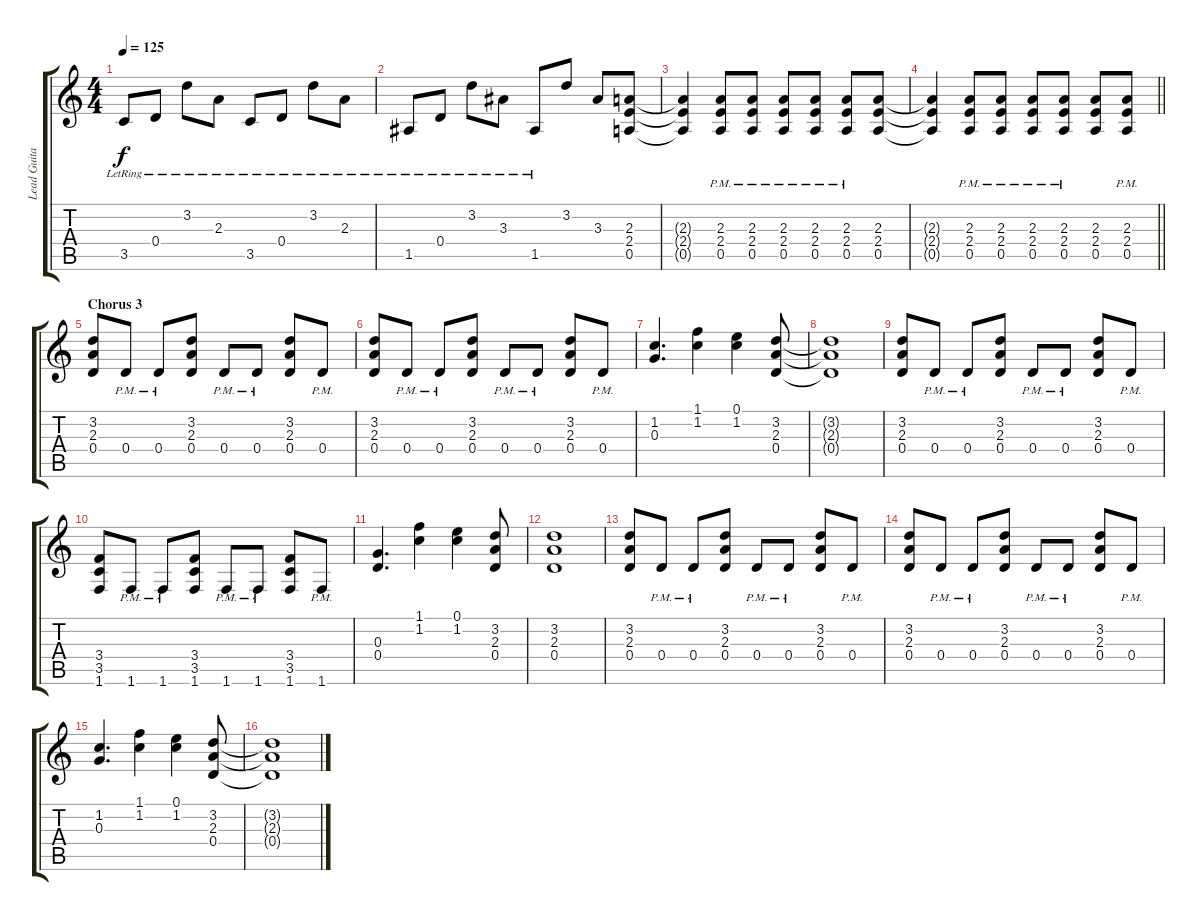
\track ("Lead Guitar 1" "Lead Guita") {instrument distortionguitar}
\staff {score tabs}
\tuning (E4 B3 G3 D3 A2 E2) {hide}
\ts (4 4)
\tempo 125
\clef g2
\ks c
3.5{lr}.8{dy f} 0.4{lr}.8 3.2{lr}.8 2.3{lr}.8 3.5{lr}.8 0.4{lr}.8 3.2{lr}.8 2.3{lr}.8 |
1.5{lr}.8 0.4{lr}.8 3.2{lr}.8 3.3{lr}.8 1.5{lr}.8 3.2.8 3.3.8 (2.3 2.4 0.5).8 |
(2.3{t} 2.4{t} 0.5{t}).4 (2.3{pm} 2.4{pm} 0.5{pm}).8 (2.3{pm} 2.4{pm} 0.5{pm}).8 (2.3{pm} 2.4{pm} 0.5{pm}).8 (2.3{pm} 2.4{pm} 0.5{pm}).8 (2.3{pm} 2.4{pm} 0.5{pm}).8 (2.3 2.4 0.5).8 |
\barLineRight lightlight
(2.3{t} 2.4{t} 0.5{t}).4 (2.3{pm} 2.4{pm} 0.5{pm}).8 (2.3{pm} 2.4{pm} 0.5{pm}).8 (2.3{pm} 2.4{pm} 0.5{pm}).8 (2.3{pm} 2.4{pm} 0.5{pm}).8 (2.3 2.4 0.5).8 (2.3{pm} 2.4{pm} 0.5{pm}).8 |
\section ("" "Chorus 3")
(3.2 2.3 0.4).8{volume 13 balance 8} 0.4{pm}.8 0.4{pm}.8 (3.2 2.3 0.4).8 0.4{pm}.8 0.4{pm}.8 (3.2 2.3 0.4).8 0.4{pm}.8 |
(3.2 2.3 0.4).8 0.4{pm}.8 0.4{pm}.8 (3.2 2.3 0.4).8 0.4{pm}.8 0.4{pm}.8 (3.2 2.3 0.4).8 0.4{pm}.8 |
(1.2 0.3).4{d} (1.1 1.2).4 (0.1 1.2).4 (3.2 2.3 0.4).8 |
(3.2{t} 2.3{t} 0.4{t}).1 |
(3.2 2.3 0.4).8 0.4{pm}.8 0.4{pm}.8 (3.2 2.3 0.4).8 0.4{pm}.8 0.4{pm}.8 (3.2 2.3 0.4).8 0.4{pm}.8 |
(3.4 3.5 1.6).8 1.6{pm}.8 1.6{pm}.8 (3.4 3.5 1.6).8 1.6{pm}.8 1.6{pm}.8 (3.4 3.5 1.6).8 1.6{pm}.8 |
(0.3 0.4).4{d} (1.1 1.2).4 (0.1 1.2).4 (3.2 2.3 0.4).8 |
(3.2 2.3 0.4).1 |
(3.2 2.3 0.4).8 0.4{pm}.8 0.4{pm}.8 (3.2 2.3 0.4).8 0.4{pm}.8 0.4{pm}.8 (3.2 2.3 0.4).8 0.4{pm}.8 |
(3.2 2.3 0.4).8 0.4{pm}.8 0.4{pm}.8 (3.2 2.3 0.4).8 0.4{pm}.8 0.4{pm}.8 (3.2 2.3 0.4).8 0.4{pm}.8 |
(1.2 0.3).4{d} (1.1 1.2).4 (0.1 1.2).4 (3.2 2.3 0.4).8 |
(3.2{t} 2.3{t} 0.4{t}).1
